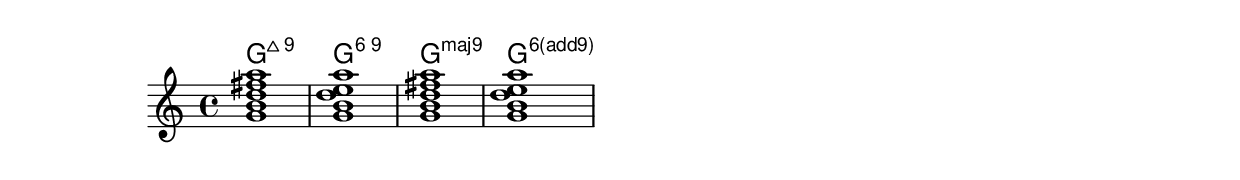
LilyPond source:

%% Do not edit this file; it is automatically
%% generated from LSR http://lsr.dsi.unimi.it
%% This file is in the public domain.
\version "2.13.16"

\header {
  lsrtags = "chords"

%% Translation of GIT committish: 1d589aa04c20d7711bf662618adbdd6d445db29d
  texidoces = "
Se puede usar la propiedad @code{chordNameExceptions} para
almacenar una lista de notaciones espaciales para acordes
específicos.

"
  doctitlees = "Excepciones para los nombres de acorde"


%% Translation of GIT committish: 0a868be38a775ecb1ef935b079000cebbc64de40
  texidocde = "
Die Eigenschaft @code{chordNameExceptions} kann benutzt werden, um eine
Liste an besonderen Notationen für bestimmte Akkorde zu speichern.

"
  doctitlede = "Akkordsymbolausnahmen"

  texidoc = "
The property @code{chordNameExceptions} can be used to store a list of
special notations for specific chords.

"
  doctitle = "Chord name exceptions"
} % begin verbatim

% modify maj9 and 6(add9)
% Exception music is chords with markups
chExceptionMusic = {
  <c e g b d'>1-\markup { \super "maj9" }
  <c e g a d'>1-\markup { \super "6(add9)" }
}

% Convert music to list and prepend to existing exceptions.
chExceptions = #( append
  ( sequential-music-to-chord-exceptions chExceptionMusic #t)
  ignatzekExceptions)

theMusic = \chordmode {
  g1:maj9 g1:6.9
  \set chordNameExceptions = #chExceptions
  g1:maj9 g1:6.9
}

\layout {
  ragged-right = ##t
}

<< \context ChordNames \theMusic
   \context Voice \theMusic
>>

